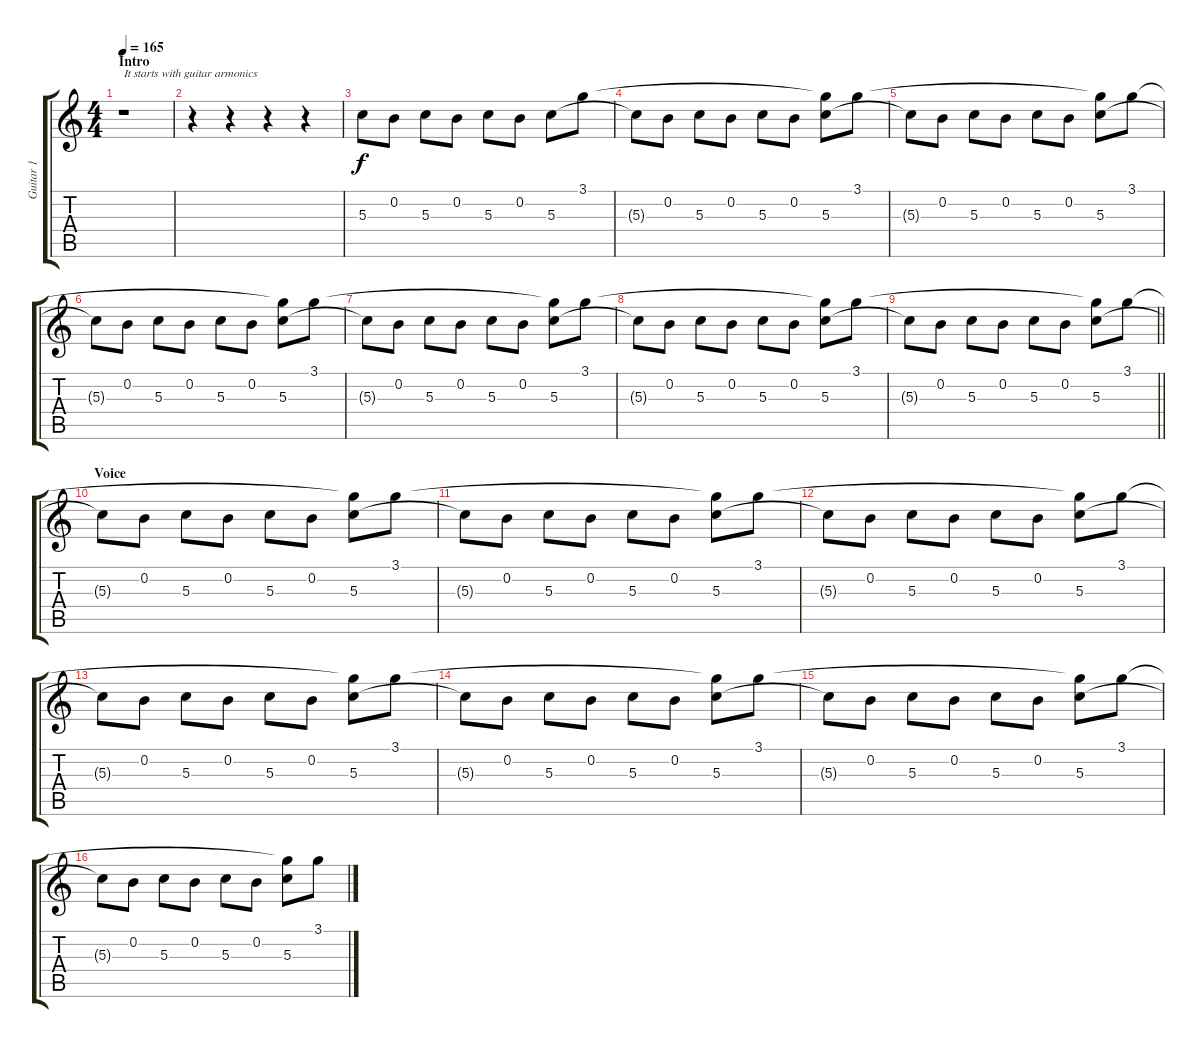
\track ("Guitar 1" "Guitar 1") {instrument overdrivenguitar}
\staff {score tabs}
\tuning (E4 B3 G3 D3 A2 D2) {hide}
\ts (4 4)
\section ("" "Intro")
\tempo 165
\clef g2
\ks c
r.1{txt "It starts with guitar armonics" dy f instrument overdrivenguitar} |
r.4 r.4 r.4 r.4 |
5.3.8 0.2.8 5.3.8 0.2.8 5.3.8 0.2.8 5.3.8 3.1.8 |
5.3{t}.8 0.2.8 5.3.8 0.2.8 5.3.8 0.2.8 (3.1{t} 5.3).8 3.1.8 |
5.3{t}.8 0.2.8 5.3.8 0.2.8 5.3.8 0.2.8 (3.1{t} 5.3).8 3.1.8 |
5.3{t}.8 0.2.8 5.3.8 0.2.8 5.3.8 0.2.8 (3.1{t} 5.3).8 3.1.8 |
5.3{t}.8 0.2.8 5.3.8 0.2.8 5.3.8 0.2.8 (3.1{t} 5.3).8 3.1.8 |
5.3{t}.8 0.2.8 5.3.8 0.2.8 5.3.8 0.2.8 (3.1{t} 5.3).8 3.1.8 |
\barLineRight lightlight
5.3{t}.8 0.2.8 5.3.8 0.2.8 5.3.8 0.2.8 (3.1{t} 5.3).8 3.1.8 |
\section ("" "Voice")
5.3{t}.8 0.2.8 5.3.8 0.2.8 5.3.8 0.2.8 (3.1{t} 5.3).8 3.1.8 |
5.3{t}.8 0.2.8 5.3.8 0.2.8 5.3.8 0.2.8 (3.1{t} 5.3).8 3.1.8 |
5.3{t}.8 0.2.8 5.3.8 0.2.8 5.3.8 0.2.8 (3.1{t} 5.3).8 3.1.8 |
5.3{t}.8 0.2.8 5.3.8 0.2.8 5.3.8 0.2.8 (3.1{t} 5.3).8 3.1.8 |
5.3{t}.8 0.2.8 5.3.8 0.2.8 5.3.8 0.2.8 (3.1{t} 5.3).8 3.1.8 |
5.3{t}.8 0.2.8 5.3.8 0.2.8 5.3.8 0.2.8 (3.1{t} 5.3).8 3.1.8 |
5.3{t}.8 0.2.8 5.3.8 0.2.8 5.3.8 0.2.8 (3.1{t} 5.3).8 3.1.8
